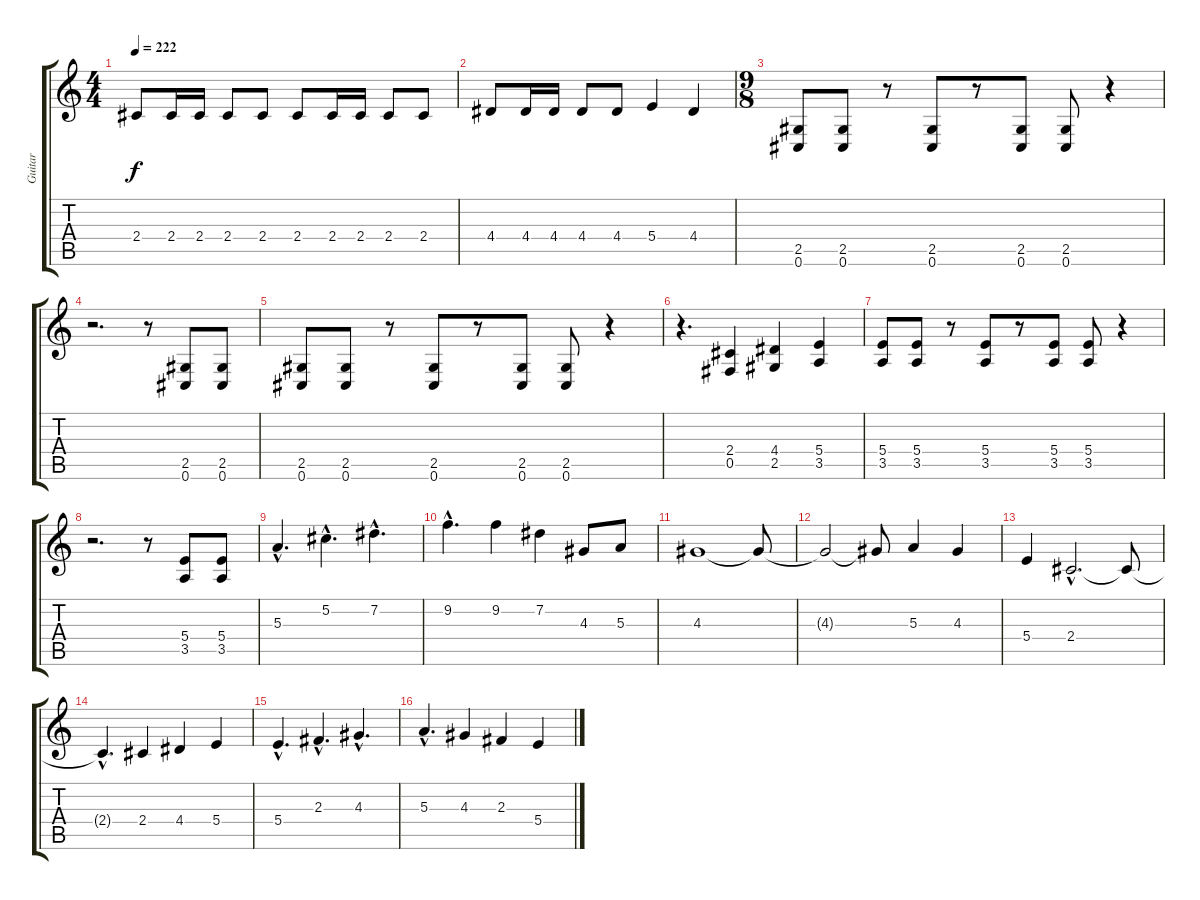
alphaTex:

\track ("Guitar" "Guitar") {instrument distortionguitar}
\staff {score tabs}
\tuning (Db4 Ab3 E3 B2 Gb2 Db2) {hide}
\ts (4 4)
\tempo 222
\clef g2
\ks c
2.4.8{dy f} 2.4.16 2.4.16 2.4.8 2.4.8 2.4.8 2.4.16 2.4.16 2.4.8 2.4.8 |
4.4.8 4.4.16 4.4.16 4.4.8 4.4.8 5.4.4 4.4.4 |
\ts (9 8)
(2.5 0.6).8 (2.5 0.6).8 r.8 (2.5 0.6).8 r.8 (2.5 0.6).8 (2.5 0.6).8 r.4 |
r.2{d} r.8 (2.5 0.6).8 (2.5 0.6).8 |
(2.5 0.6).8 (2.5 0.6).8 r.8 (2.5 0.6).8 r.8 (2.5 0.6).8 (2.5 0.6).8 r.4 |
r.4{d} (2.4 0.5).4 (4.4 2.5).4 (5.4 3.5).4 |
(5.4 3.5).8 (5.4 3.5).8 r.8 (5.4 3.5).8 r.8 (5.4 3.5).8 (5.4 3.5).8 r.4 |
r.2{d} r.8 (5.4 3.5).8 (5.4 3.5).8 |
5.3{hac}.4{d} 5.2{hac}.4{d} 7.2{hac}.4{d} |
9.2{hac}.4{d} 9.2.4 7.2.4 4.3.8 5.3.8 |
4.3.1 4.3{t}.8 |
4.3{t}.2 4.3{t}.8 5.3.4 4.3.4 |
5.4.4 2.4{hac}.2{d} 2.4{t}.8 |
2.4{hac t}.4{d} 2.4.4 4.4.4 5.4.4 |
5.4{hac}.4{d} 2.3{hac}.4{d} 4.3{hac}.4{d} |
5.3{hac}.4{d} 4.3.4 2.3.4 5.4.4
